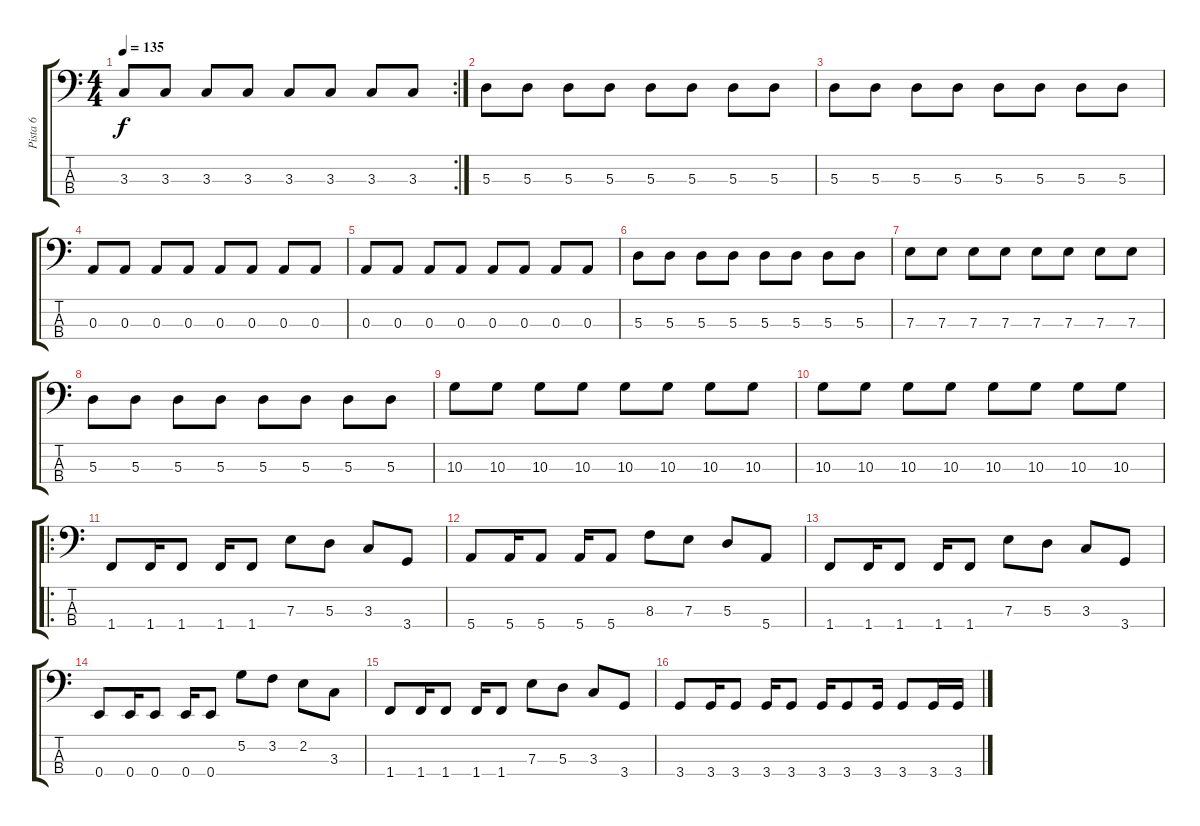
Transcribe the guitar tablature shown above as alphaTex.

\track ("Pista 6" "Pista 6") {instrument synthbass1}
\staff {score tabs}
\tuning (G2 D2 A1 E1) {hide}
\rc 2
\ts (4 4)
\tempo 135
\clef f4
\ks c
3.3.8{dy f} 3.3.8 3.3.8 3.3.8 3.3.8 3.3.8 3.3.8 3.3.8 |
5.3.8 5.3.8 5.3.8 5.3.8 5.3.8 5.3.8 5.3.8 5.3.8 |
5.3.8 5.3.8 5.3.8 5.3.8 5.3.8 5.3.8 5.3.8 5.3.8 |
0.3.8 0.3.8 0.3.8 0.3.8 0.3.8 0.3.8 0.3.8 0.3.8 |
0.3.8 0.3.8 0.3.8 0.3.8 0.3.8 0.3.8 0.3.8 0.3.8 |
5.3.8 5.3.8 5.3.8 5.3.8 5.3.8 5.3.8 5.3.8 5.3.8 |
7.3.8 7.3.8 7.3.8 7.3.8 7.3.8 7.3.8 7.3.8 7.3.8 |
5.3.8 5.3.8 5.3.8 5.3.8 5.3.8 5.3.8 5.3.8 5.3.8 |
10.3.8 10.3.8 10.3.8 10.3.8 10.3.8 10.3.8 10.3.8 10.3.8 |
10.3.8 10.3.8 10.3.8 10.3.8 10.3.8 10.3.8 10.3.8 10.3.8 |
\ro
1.4.8 1.4.16 1.4.8 1.4.16 1.4.8 7.3.8 5.3.8 3.3.8 3.4.8 |
5.4.8 5.4.16 5.4.8 5.4.16 5.4.8 8.3.8 7.3.8 5.3.8 5.4.8 |
1.4.8 1.4.16 1.4.8 1.4.16 1.4.8 7.3.8 5.3.8 3.3.8 3.4.8 |
0.4.8 0.4.16 0.4.8 0.4.16 0.4.8 5.2.8 3.2.8 2.2.8 3.3.8 |
1.4.8 1.4.16 1.4.8 1.4.16 1.4.8 7.3.8 5.3.8 3.3.8 3.4.8 |
3.4.8 3.4.16 3.4.8 3.4.16 3.4.8 3.4.16 3.4.8 3.4.16 3.4.8 3.4.16 3.4.16
